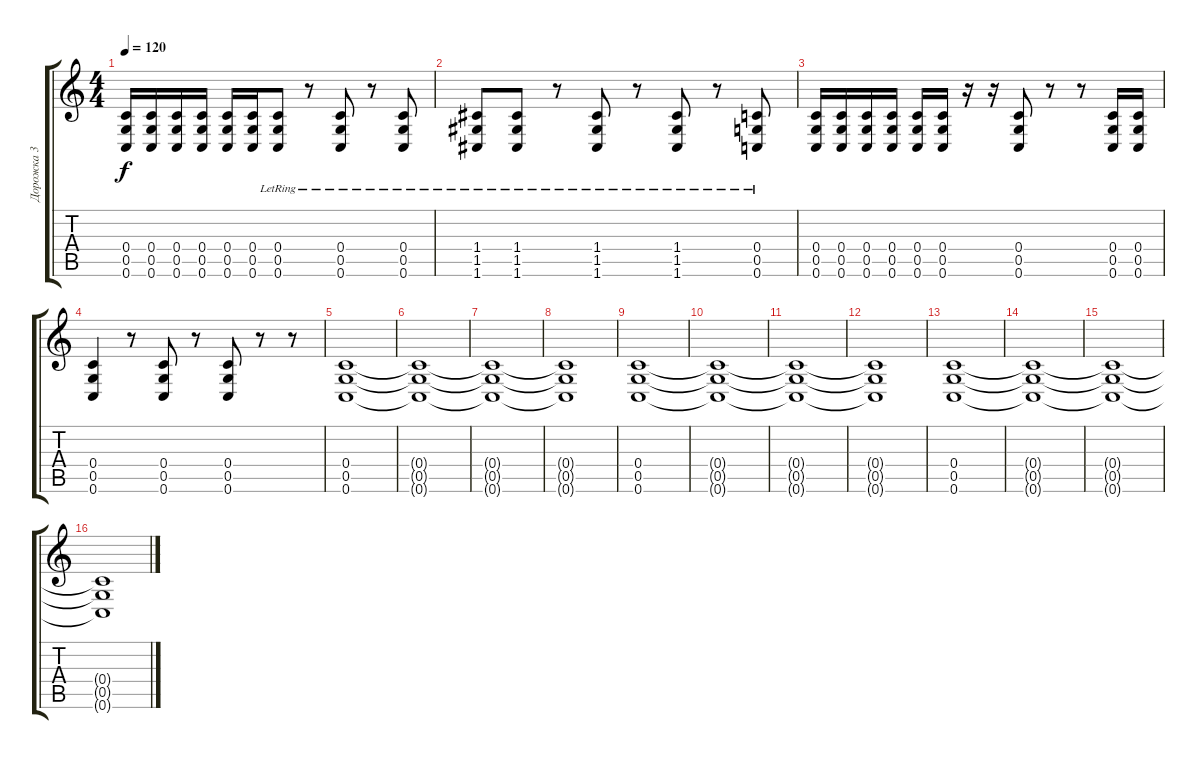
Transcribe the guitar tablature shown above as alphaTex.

\track ("Дорожка 3" "Дорожка 3") {instrument distortionguitar}
\staff {score tabs}
\tuning (D4 A3 F3 C3 G2 C2) {hide}
\ts (4 4)
\tempo 120
\clef g2
\ks c
(0.4 0.5 0.6).16{dy f} (0.4 0.5 0.6).16 (0.4 0.5 0.6).16 (0.4 0.5 0.6).16 (0.4 0.5 0.6).16 (0.4 0.5 0.6).16 (0.4{lr} 0.5{lr} 0.6{lr}).8 r.8 (0.4{lr} 0.5{lr} 0.6{lr}).8 r.8 (0.4{lr} 0.5{lr} 0.6{lr}).8 |
(1.4{lr} 1.5{lr} 1.6{lr}).8 (1.4{lr} 1.5{lr} 1.6{lr}).8 r.8 (1.4{lr} 1.5{lr} 1.6{lr}).8 r.8 (1.4{lr} 1.5{lr} 1.6{lr}).8 r.8 (0.4{lr} 0.5{lr} 0.6{lr}).8 |
(0.4 0.5 0.6).16 (0.4 0.5 0.6).16 (0.4 0.5 0.6).16 (0.4 0.5 0.6).16 (0.4 0.5 0.6).16 (0.4 0.5 0.6).16 r.16 r.16 (0.4 0.5 0.6).8 r.8 r.8 (0.4 0.5 0.6).16 (0.4 0.5 0.6).16 |
(0.4 0.5 0.6).4 r.8 (0.4 0.5 0.6).8 r.8 (0.4 0.5 0.6).8 r.8 r.8 |
(0.4 0.5 0.6).1 |
(0.4{t} 0.5{t} 0.6{t}).1 |
(0.4{t} 0.5{t} 0.6{t}).1 |
(0.4{t} 0.5{t} 0.6{t}).1 |
(0.4 0.5 0.6).1 |
(0.4{t} 0.5{t} 0.6{t}).1 |
(0.4{t} 0.5{t} 0.6{t}).1 |
(0.4{t} 0.5{t} 0.6{t}).1 |
(0.4 0.5 0.6).1 |
(0.4{t} 0.5{t} 0.6{t}).1 |
(0.4{t} 0.5{t} 0.6{t}).1 |
(0.4{t} 0.5{t} 0.6{t}).1
